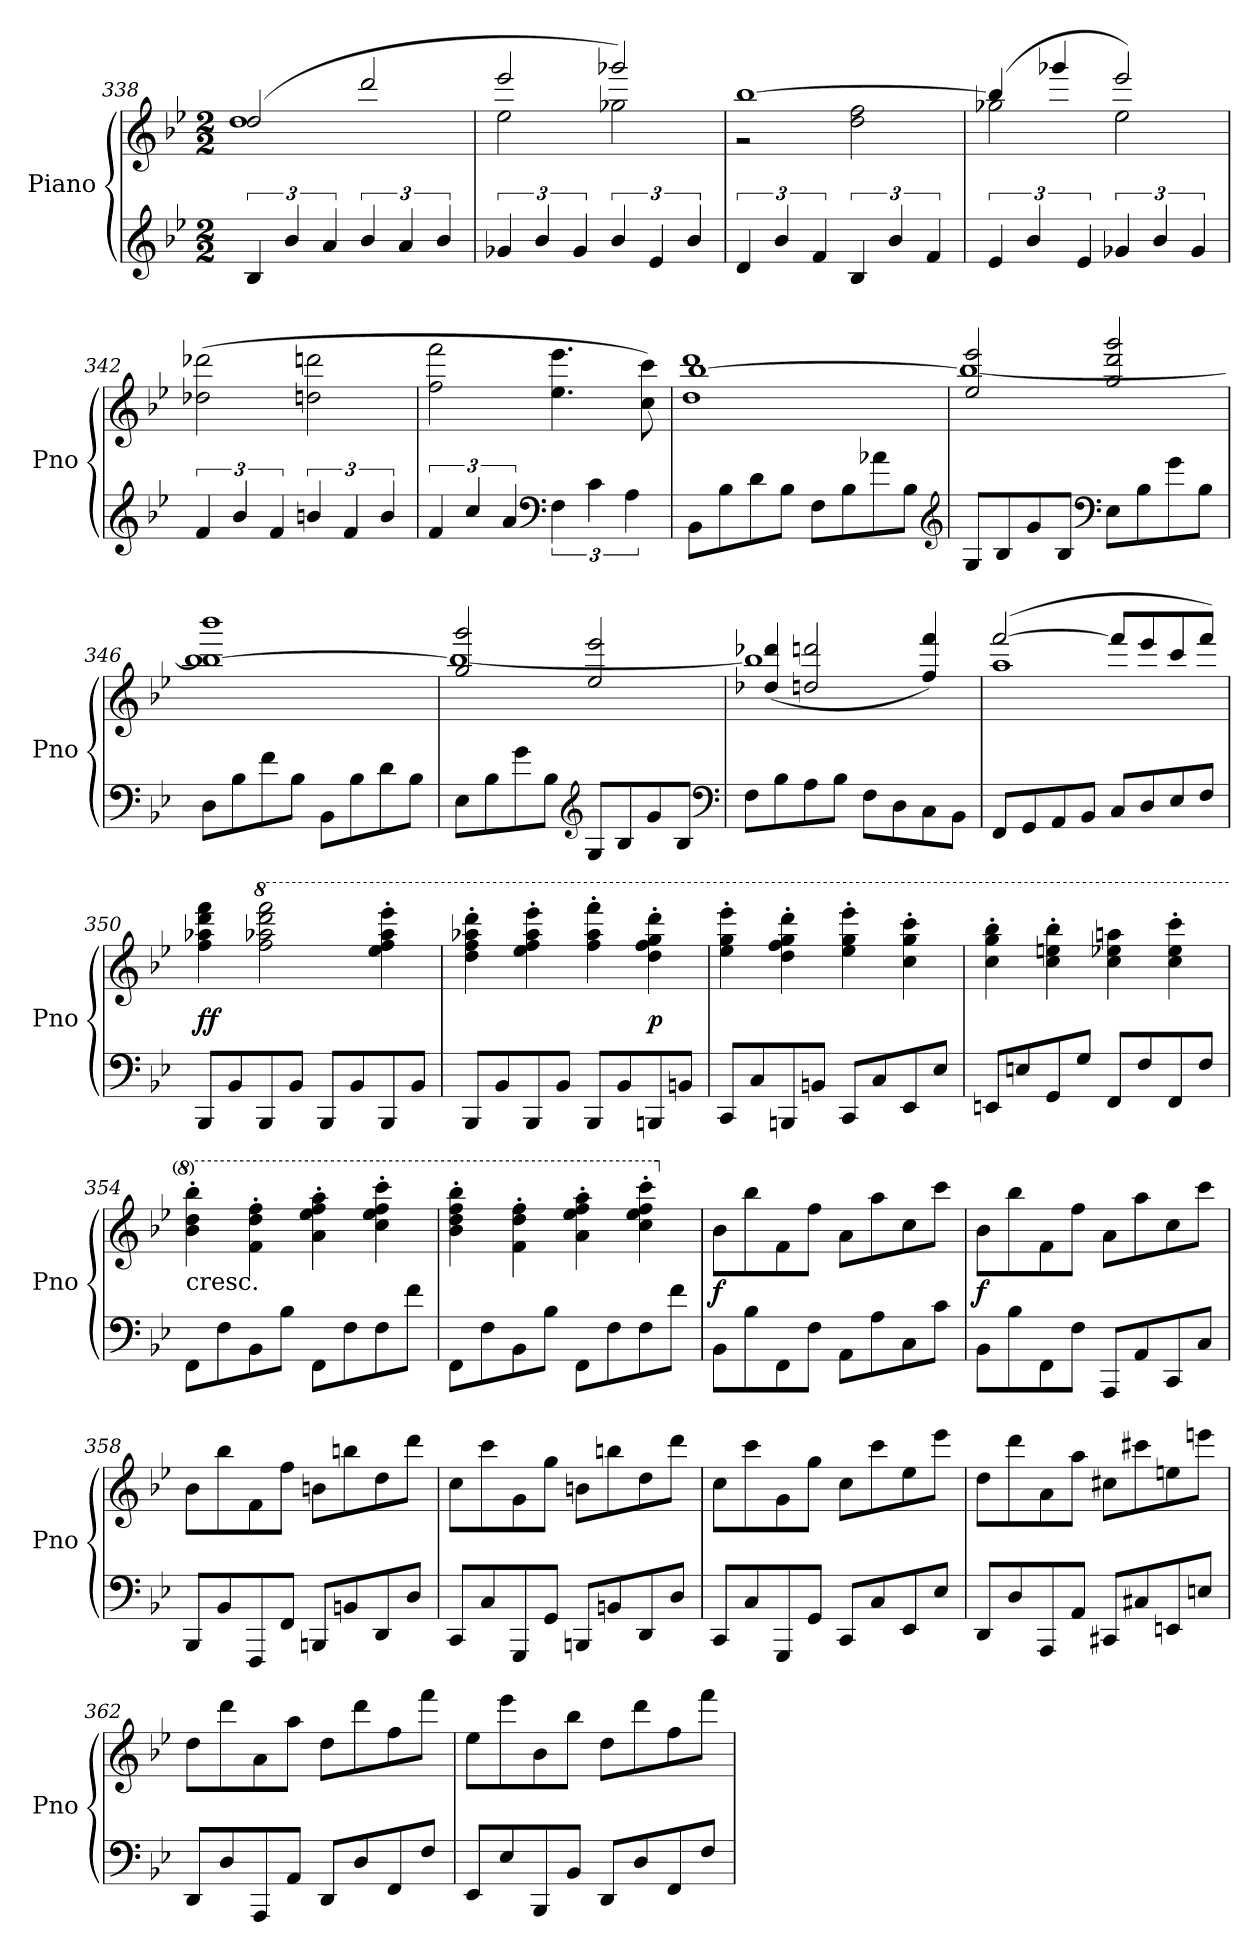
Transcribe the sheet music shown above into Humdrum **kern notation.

**kern	**kern	**dynam
*part1	*part1	*part1
*staff2	*staff1	*staff1/2
*I"Piano	*	*
*I'Pno	*	*
*clefG2	*clefG2	*
*k[b-e-]	*k[b-e-]	*
*M2/2	*M2/2	*
=338	=338	=338
*	*^	*
6B-/	(2dd/	1dd	.
6b-/	.	.	.
6a/	.	.	.
6b-/	2ddd/	.	.
6a/	.	.	.
6b-/	.	.	.
=339	=339	=339	=339
6g-X/	2eee-/	2ee-\	.
6b-/	.	.	.
6g-/	.	.	.
6b-/	2ggg-X/)	2gg-X\	.
6e-/	.	.	.
6b-/	.	.	.
=340	=340	=340	=340
6d/	[1bb-	2r	.
6b-/	.	.	.
6f/	.	.	.
6B-/	.	2dd\ 2ff\	.
6b-/	.	.	.
6f/	.	.	.
=341	=341	=341	=341
6e-/	(4bb-/]	2gg-X\	.
6b-/	.	.	.
.	4ggg-X/	.	.
6e-/	.	.	.
6g-X/	2eee-/)	2ee-\	.
6b-/	.	.	.
6g-/	.	.	.
*	*v	*v	*
=342	=342	=342
6f/	(2dd-X\ 2ddd-X\	.
6b-/	.	.
6f/	.	.
6bn/	2ddn\ 2dddn\	.
6f/	.	.
6b/	.	.
=343	=343	=343
6f/	2ff\ 2fff\	.
6cc/	.	.
6a/	.	.
*clefF4	*	*
6F\	4.ee-\ 4.eee-\	.
6c\	.	.
6A\	.	.
.	8cc\ 8ccc\)	.
=344	=344	=344
*	*^	*
8BB-\L	[1bb-	1dd 1ddd	.
8B-\	.	.	.
8d\	.	.	.
8B-\J	.	.	.
8F\L	.	.	.
8B-\	.	.	.
8a-X\	.	.	.
8B-\J	.	.	.
*clefG2	*	*	*
=345	=345	=345	=345
8G/L	2ee-/ 2eee-/	1bb-_	.
8B-/	.	.	.
8g/	.	.	.
8B-/J	.	.	.
*clefF4	*	*	*
8E-\L	2gg/ 2ddd/ 2ggg/	.	.
8B-\	.	.	.
8g\	.	.	.
8B-\J	.	.	.
=346	=346	=346	=346
8D\L	1bb-_ 1bbb-	1bb-	.
8B-\	.	.	.
8f\	.	.	.
8B-\J	.	.	.
8BB-\L	.	.	.
8B-\	.	.	.
8d\	.	.	.
8B-\J	.	.	.
=347	=347	=347	=347
8E-\L	2gg/ 2ggg/	1bb-_	.
8B-\	.	.	.
8g\	.	.	.
8B-\J	.	.	.
*clefG2	*	*	*
8G/L	2ee-/ 2eee-/	.	.
8B-/	.	.	.
8g/	.	.	.
8B-/J	.	.	.
*clefF4	*	*	*
=348	=348	=348	=348
8F\L	1bb-]	(4dd-X/ 4ddd-X/	.
8B-\	.	.	.
8A\	.	2ddn/ 2dddn/	.
8B-\J	.	.	.
8F\L	.	.	.
8D\	.	.	.
8C\	.	4ff/ 4fff/)	.
8BB-\J	.	.	.
=349	=349	=349	=349
8FF/L	([2fff/	1aa	.
8GG/	.	.	.
8AA/	.	.	.
8BB-/J	.	.	.
8C/L	8fff/L]	.	.
8D/	8eee-/	.	.
8E-/	8ccc/	.	.
8F/J	8fff/J)	.	.
*	*v	*v	*
=350	=350	=350
8BBB-/L	4ff\ 4aa-X\ 4ddd\ 4fff\	ff
8BB-/	.	.
*	*8va	*
8BBB-/	2fff\ 2aaa-X\ 2dddd\ 2ffff\	.
8BB-/J	.	.
8BBB-/L	.	.
8BB-/	.	.
8BBB-/	4eee-'\ 4fff'\ 4aaa-'\ 4eeee-'\	.
8BB-/J	.	.
=351	=351	=351
8BBB-/L	4ddd'\ 4fff'\ 4aaa-X'\ 4dddd'\	.
8BB-/	.	.
8BBB-/	4eee-'\ 4fff'\ 4aaa-'\ 4eeee-'\	.
8BB-/J	.	.
8BBB-/L	4fff'\ 4aaa-'\ 4ffff'\	.
8BB-/	.	.
8BBBn/	4ddd'\ 4fff'\ 4ggg'\ 4dddd'\	p
8BBn/J	.	.
=352	=352	=352
8CC/L	4eee-'\ 4ggg'\ 4eeee-'\	.
8C/	.	.
8BBBn/	4ddd'\ 4fff'\ 4ggg'\ 4dddd'\	.
8BBn/J	.	.
8CC/L	4eee-'\ 4ggg'\ 4eeee-'\	.
8C/	.	.
8EE-/	4ccc'\ 4ggg'\ 4cccc'\	.
8E-/J	.	.
=353	=353	=353
8EEn/L	4ccc'\ 4ggg'\ 4bbb-'\	.
8En/	.	.
8GG/	4ccc'\ 4eeen'\ 4bbb-'\	.
8G/J	.	.
8FF/L	4ccc\ 4eee-X\ 4aaan\	.
8F/	.	.
8FF/	4ccc'\ 4eee-'\ 4cccc'\	.
8F/J	.	.
=354	=354	=354
!	!LO:TX:c:t=cresc.	!
8FF\L	4bb-'\ 4ddd'\ 4bbb-'\	.
8F\	.	.
8BB-\	4ff'\ 4ddd'\ 4fff'\	.
8B-\J	.	.
8FF\L	4aa'\ 4eee-'\ 4fff'\ 4aaa'\	.
8F\	.	.
8F\	4ccc'\ 4eee-'\ 4fff'\ 4cccc'\	.
8f\J	.	.
=355	=355	=355
8FF\L	4bb-'\ 4ddd'\ 4fff'\ 4bbb-'\	.
8F\	.	.
8BB-\	4ff'\ 4ddd'\ 4fff'\	.
8B-\J	.	.
8FF\L	4aa'\ 4eee-'\ 4fff'\ 4aaa'\	.
8F\	.	.
8F\	4ccc'\ 4eee-'\ 4fff'\ 4cccc'\	.
8f\J	.	.
=356	=356	=356
*	*X8va	*
8BB-\L	8b-\L	f
8B-\	8bb-\	.
8FF\	8f\	.
8F\J	8ff\J	.
8AA\L	8a\L	.
8A\	8aa\	.
8C\	8cc\	.
8c\J	8ccc\J	.
=357	=357	=357
8BB-\L	8b-\L	f
8B-\	8bb-\	.
8FF\	8f\	.
8F\J	8ff\J	.
8AAA/L	8a\L	.
8AA/	8aa\	.
8CC/	8cc\	.
8C/J	8ccc\J	.
=358	=358	=358
8BBB-/L	8b-\L	.
8BB-/	8bb-\	.
8FFF/	8f\	.
8FF/J	8ff\J	.
8BBBn/L	8bn\L	.
8BBn/	8bbn\	.
8DD/	8dd\	.
8D/J	8ddd\J	.
=359	=359	=359
8CC/L	8cc\L	.
8C/	8ccc\	.
8GGG/	8g\	.
8GG/J	8gg\J	.
8BBBn/L	8bn\L	.
8BBn/	8bbn\	.
8DD/	8dd\	.
8D/J	8ddd\J	.
=360	=360	=360
8CC/L	8cc\L	.
8C/	8ccc\	.
8GGG/	8g\	.
8GG/J	8gg\J	.
8CC/L	8cc\L	.
8C/	8ccc\	.
8EE-/	8ee-\	.
8E-/J	8eee-\J	.
=361	=361	=361
8DD/L	8dd\L	.
8D/	8ddd\	.
8AAA/	8a\	.
8AA/J	8aa\J	.
8CC#X/L	8cc#X\L	.
8C#X/	8ccc#X\	.
8EEn/	8een\	.
8En/J	8eeen\J	.
=362	=362	=362
8DD/L	8dd\L	.
8D/	8ddd\	.
8AAA/	8a\	.
8AA/J	8aa\J	.
8DD/L	8dd\L	.
8D/	8ddd\	.
8FF/	8ff\	.
8F/J	8fff\J	.
=363	=363	=363
8EE-/L	8ee-\L	.
8E-/	8eee-\	.
8BBB-/	8b-\	.
8BB-/J	8bb-\J	.
8DD/L	8dd\L	.
8D/	8ddd\	.
8FF/	8ff\	.
8F/J	8fff\J	.
=	=	=
*-	*-	*-
